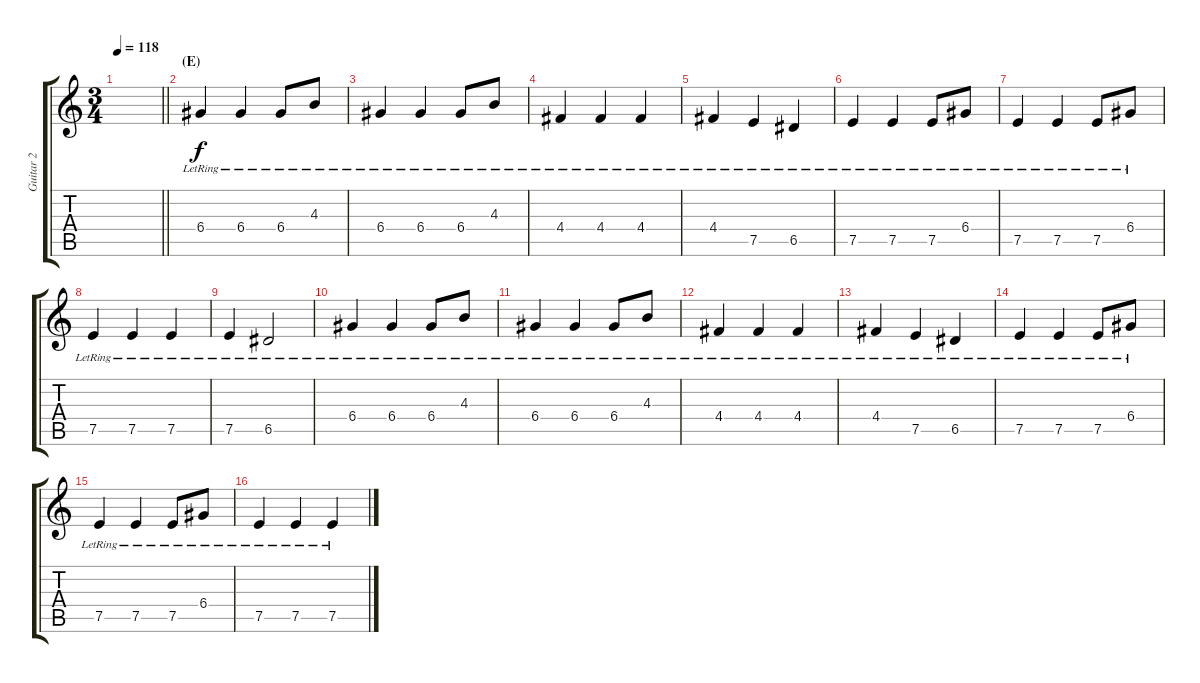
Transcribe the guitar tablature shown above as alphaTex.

\track ("Guitar 2" "Guitar 2") {instrument electricguitarjazz}
\staff {score tabs}
\tuning (E4 B3 G3 D3 A2 E2) {hide}
\ts (3 4)
\tempo 118
\clef g2
\barLineRight lightlight
\ks c
|
\section ("" "(E)")
6.4{lr}.4 6.4{lr}.4 6.4{lr}.8 4.3{lr}.8 |
6.4{lr}.4 6.4{lr}.4 6.4{lr}.8 4.3{lr}.8 |
4.4{lr}.4 4.4{lr}.4 4.4{lr}.4 |
4.4{lr}.4 7.5{lr}.4 6.5{lr}.4 |
7.5{lr}.4 7.5{lr}.4 7.5{lr}.8 6.4{lr}.8 |
7.5{lr}.4 7.5{lr}.4 7.5{lr}.8 6.4{lr}.8 |
7.5{lr}.4 7.5{lr}.4 7.5{lr}.4 |
7.5{lr}.4 6.5{lr}.2 |
6.4{lr}.4 6.4{lr}.4 6.4{lr}.8 4.3{lr}.8 |
6.4{lr}.4 6.4{lr}.4 6.4{lr}.8 4.3{lr}.8 |
4.4{lr}.4 4.4{lr}.4 4.4{lr}.4 |
4.4{lr}.4 7.5{lr}.4 6.5{lr}.4 |
7.5{lr}.4 7.5{lr}.4 7.5{lr}.8 6.4{lr}.8 |
7.5{lr}.4 7.5{lr}.4 7.5{lr}.8 6.4{lr}.8 |
7.5{lr}.4 7.5{lr}.4 7.5{lr}.4
